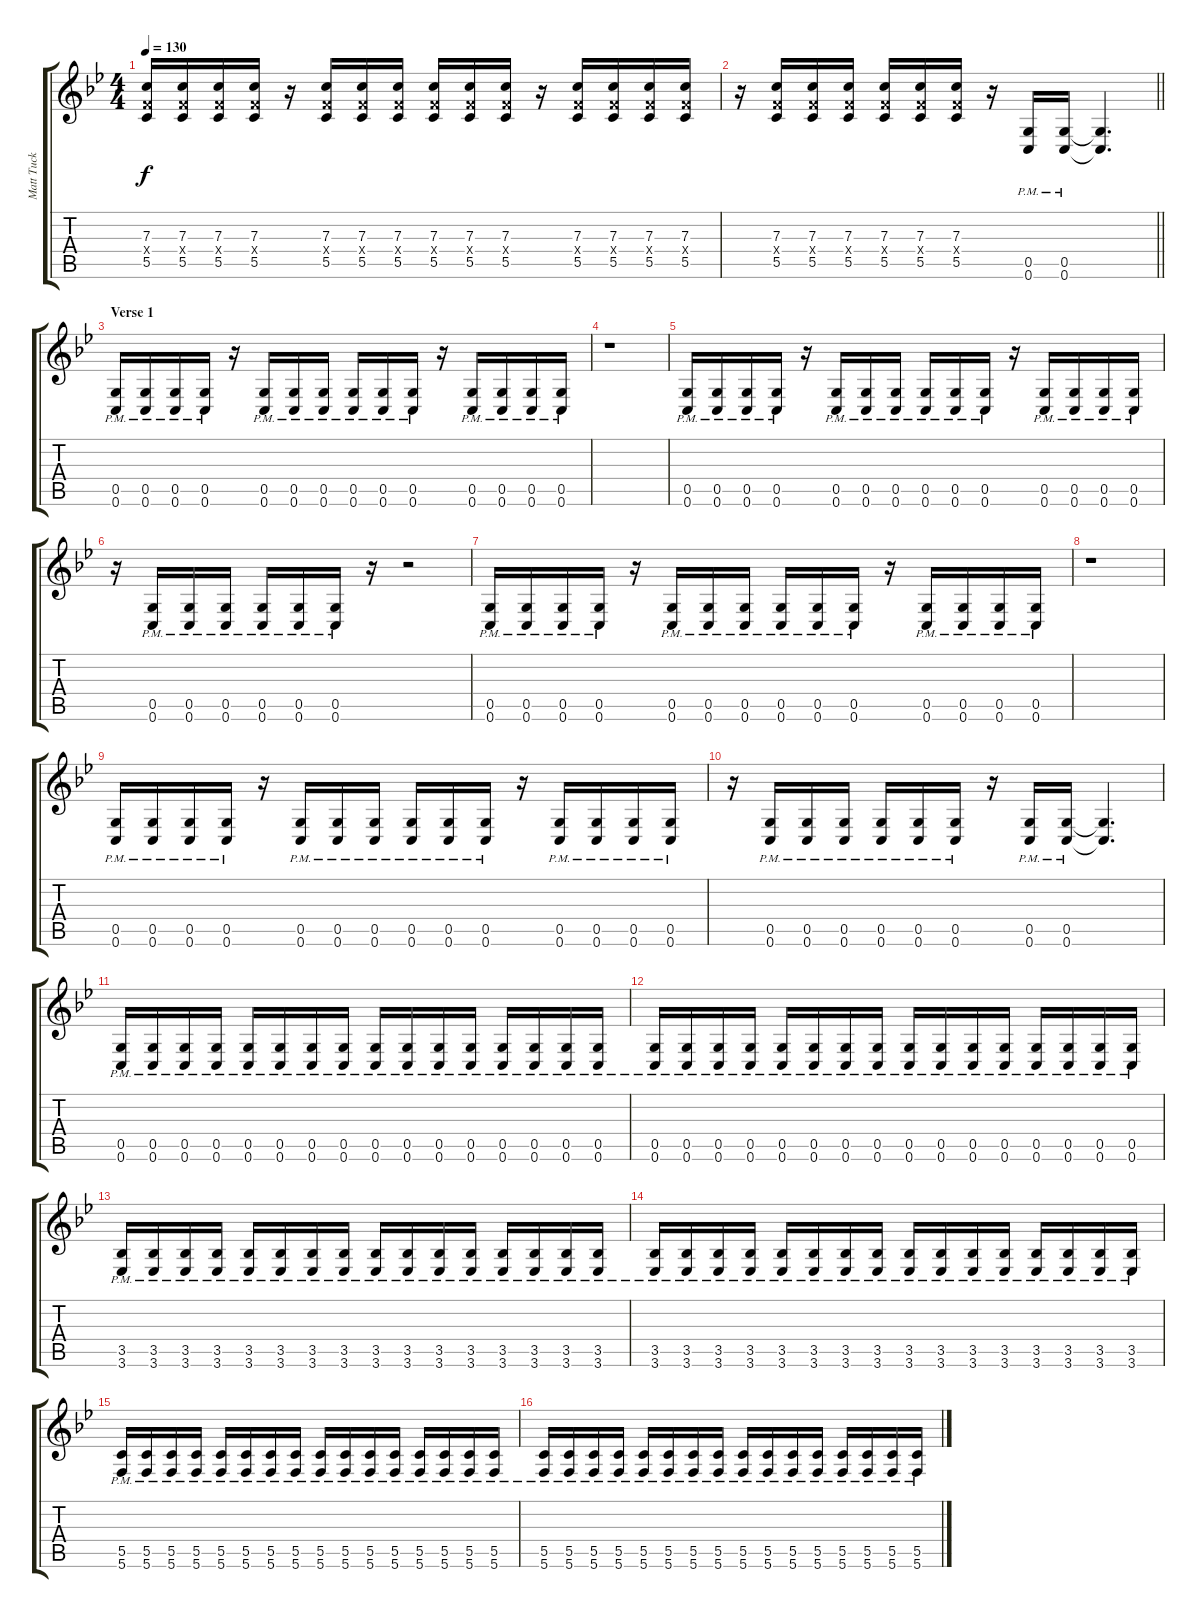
\track ("Matt Tuck" "Matt Tuck") {instrument distortionguitar}
\staff {score tabs}
\tuning (D4 A3 F3 C3 G2 C2) {hide}
\ts (4 4)
\tempo 130
\clef g2
\ks bb
(7.3 5.4{x} 5.5).16{dy f} (7.3 5.4{x} 5.5).16 (7.3 5.4{x} 5.5).16 (7.3 5.4{x} 5.5).16 r.16 (7.3 5.4{x} 5.5).16 (7.3 5.4{x} 5.5).16 (7.3 5.4{x} 5.5).16 (7.3 5.4{x} 5.5).16 (7.3 5.4{x} 5.5).16 (7.3 5.4{x} 5.5).16 r.16 (7.3 5.4{x} 5.5).16 (7.3 5.4{x} 5.5).16 (7.3 5.4{x} 5.5).16 (7.3 5.4{x} 5.5).16 |
\barLineRight lightlight
r.16 (7.3 5.4{x} 5.5).16 (7.3 5.4{x} 5.5).16 (7.3 5.4{x} 5.5).16 (7.3 5.4{x} 5.5).16 (7.3 5.4{x} 5.5).16 (7.3 5.4{x} 5.5).16 r.16 (0.5{pm} 0.6{pm}).16 (0.5{pm} 0.6{pm}).16 (0.5{t} 0.6{t}).4{d} |
\section ("" "Verse 1")
(0.5{pm} 0.6{pm}).16 (0.5{pm} 0.6{pm}).16 (0.5{pm} 0.6{pm}).16 (0.5{pm} 0.6{pm}).16 r.16 (0.5{pm} 0.6{pm}).16 (0.5{pm} 0.6{pm}).16 (0.5{pm} 0.6{pm}).16 (0.5{pm} 0.6{pm}).16 (0.5{pm} 0.6{pm}).16 (0.5{pm} 0.6{pm}).16 r.16 (0.5{pm} 0.6{pm}).16 (0.5{pm} 0.6{pm}).16 (0.5{pm} 0.6{pm}).16 (0.5{pm} 0.6{pm}).16 |
r.1 |
(0.5{pm} 0.6{pm}).16 (0.5{pm} 0.6{pm}).16 (0.5{pm} 0.6{pm}).16 (0.5{pm} 0.6{pm}).16 r.16 (0.5{pm} 0.6{pm}).16 (0.5{pm} 0.6{pm}).16 (0.5{pm} 0.6{pm}).16 (0.5{pm} 0.6{pm}).16 (0.5{pm} 0.6{pm}).16 (0.5{pm} 0.6{pm}).16 r.16 (0.5{pm} 0.6{pm}).16 (0.5{pm} 0.6{pm}).16 (0.5{pm} 0.6{pm}).16 (0.5{pm} 0.6{pm}).16 |
r.16 (0.5{pm} 0.6{pm}).16 (0.5{pm} 0.6{pm}).16 (0.5{pm} 0.6{pm}).16 (0.5{pm} 0.6{pm}).16 (0.5{pm} 0.6{pm}).16 (0.5{pm} 0.6{pm}).16 r.16 r.2 |
(0.5{pm} 0.6{pm}).16 (0.5{pm} 0.6{pm}).16 (0.5{pm} 0.6{pm}).16 (0.5{pm} 0.6{pm}).16 r.16 (0.5{pm} 0.6{pm}).16 (0.5{pm} 0.6{pm}).16 (0.5{pm} 0.6{pm}).16 (0.5{pm} 0.6{pm}).16 (0.5{pm} 0.6{pm}).16 (0.5{pm} 0.6{pm}).16 r.16 (0.5{pm} 0.6{pm}).16 (0.5{pm} 0.6{pm}).16 (0.5{pm} 0.6{pm}).16 (0.5{pm} 0.6{pm}).16 |
r.1 |
(0.5{pm} 0.6{pm}).16 (0.5{pm} 0.6{pm}).16 (0.5{pm} 0.6{pm}).16 (0.5{pm} 0.6{pm}).16 r.16 (0.5{pm} 0.6{pm}).16 (0.5{pm} 0.6{pm}).16 (0.5{pm} 0.6{pm}).16 (0.5{pm} 0.6{pm}).16 (0.5{pm} 0.6{pm}).16 (0.5{pm} 0.6{pm}).16 r.16 (0.5{pm} 0.6{pm}).16 (0.5{pm} 0.6{pm}).16 (0.5{pm} 0.6{pm}).16 (0.5{pm} 0.6{pm}).16 |
r.16 (0.5{pm} 0.6{pm}).16 (0.5{pm} 0.6{pm}).16 (0.5{pm} 0.6{pm}).16 (0.5{pm} 0.6{pm}).16 (0.5{pm} 0.6{pm}).16 (0.5{pm} 0.6{pm}).16 r.16 (0.5{pm} 0.6{pm}).16 (0.5{pm} 0.6{pm}).16 (0.5{t} 0.6{t}).4{d} |
(0.5{pm} 0.6{pm}).16 (0.5{pm} 0.6{pm}).16 (0.5{pm} 0.6{pm}).16 (0.5{pm} 0.6{pm}).16 (0.5{pm} 0.6{pm}).16 (0.5{pm} 0.6{pm}).16 (0.5{pm} 0.6{pm}).16 (0.5{pm} 0.6{pm}).16 (0.5{pm} 0.6{pm}).16 (0.5{pm} 0.6{pm}).16 (0.5{pm} 0.6{pm}).16 (0.5{pm} 0.6{pm}).16 (0.5{pm} 0.6{pm}).16 (0.5{pm} 0.6{pm}).16 (0.5{pm} 0.6{pm}).16 (0.5{pm} 0.6{pm}).16 |
(0.5{pm} 0.6{pm}).16 (0.5{pm} 0.6{pm}).16 (0.5{pm} 0.6{pm}).16 (0.5{pm} 0.6{pm}).16 (0.5{pm} 0.6{pm}).16 (0.5{pm} 0.6{pm}).16 (0.5{pm} 0.6{pm}).16 (0.5{pm} 0.6{pm}).16 (0.5{pm} 0.6{pm}).16 (0.5{pm} 0.6{pm}).16 (0.5{pm} 0.6{pm}).16 (0.5{pm} 0.6{pm}).16 (0.5{pm} 0.6{pm}).16 (0.5{pm} 0.6{pm}).16 (0.5{pm} 0.6{pm}).16 (0.5{pm} 0.6{pm}).16 |
(3.5{pm} 3.6{pm}).16 (3.5{pm} 3.6{pm}).16 (3.5{pm} 3.6{pm}).16 (3.5{pm} 3.6{pm}).16 (3.5{pm} 3.6{pm}).16 (3.5{pm} 3.6{pm}).16 (3.5{pm} 3.6{pm}).16 (3.5{pm} 3.6{pm}).16 (3.5{pm} 3.6{pm}).16 (3.5{pm} 3.6{pm}).16 (3.5{pm} 3.6{pm}).16 (3.5{pm} 3.6{pm}).16 (3.5{pm} 3.6{pm}).16 (3.5{pm} 3.6{pm}).16 (3.5{pm} 3.6{pm}).16 (3.5{pm} 3.6{pm}).16 |
(3.5{pm} 3.6{pm}).16 (3.5{pm} 3.6{pm}).16 (3.5{pm} 3.6{pm}).16 (3.5{pm} 3.6{pm}).16 (3.5{pm} 3.6{pm}).16 (3.5{pm} 3.6{pm}).16 (3.5{pm} 3.6{pm}).16 (3.5{pm} 3.6{pm}).16 (3.5{pm} 3.6{pm}).16 (3.5{pm} 3.6{pm}).16 (3.5{pm} 3.6{pm}).16 (3.5{pm} 3.6{pm}).16 (3.5{pm} 3.6{pm}).16 (3.5{pm} 3.6{pm}).16 (3.5{pm} 3.6{pm}).16 (3.5{pm} 3.6{pm}).16 |
(5.5{pm} 5.6{pm}).16 (5.5{pm} 5.6{pm}).16 (5.5{pm} 5.6{pm}).16 (5.5{pm} 5.6{pm}).16 (5.5{pm} 5.6{pm}).16 (5.5{pm} 5.6{pm}).16 (5.5{pm} 5.6{pm}).16 (5.5{pm} 5.6{pm}).16 (5.5{pm} 5.6{pm}).16 (5.5{pm} 5.6{pm}).16 (5.5{pm} 5.6{pm}).16 (5.5{pm} 5.6{pm}).16 (5.5{pm} 5.6{pm}).16 (5.5{pm} 5.6{pm}).16 (5.5{pm} 5.6{pm}).16 (5.5{pm} 5.6{pm}).16 |
(5.5{pm} 5.6{pm}).16 (5.5{pm} 5.6{pm}).16 (5.5{pm} 5.6{pm}).16 (5.5{pm} 5.6{pm}).16 (5.5{pm} 5.6{pm}).16 (5.5{pm} 5.6{pm}).16 (5.5{pm} 5.6{pm}).16 (5.5{pm} 5.6{pm}).16 (5.5{pm} 5.6{pm}).16 (5.5{pm} 5.6{pm}).16 (5.5{pm} 5.6{pm}).16 (5.5{pm} 5.6{pm}).16 (5.5{pm} 5.6{pm}).16 (5.5{pm} 5.6{pm}).16 (5.5{pm} 5.6{pm}).16 (5.5{pm} 5.6{pm}).16
